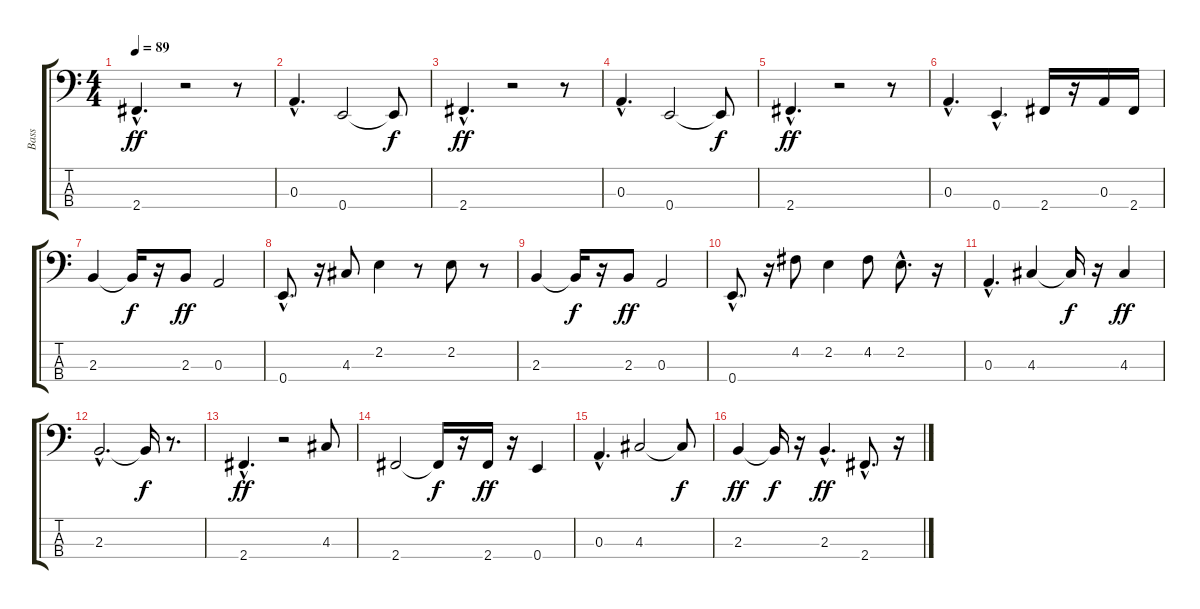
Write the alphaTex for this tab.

\track ("Bass" "Bass") {instrument electricbassfinger}
\staff {score tabs}
\tuning (G2 D2 A1 E1) {hide}
\ts (4 4)
\tempo 89
\clef f4
\ks c
2.4{hac}.4{d dy ff} r.2 r.8 |
0.3{hac}.4{d} 0.4.2 0.4{t}.8{dy f} |
2.4{hac}.4{d dy ff} r.2 r.8 |
0.3{hac}.4{d} 0.4.2 0.4{t}.8{dy f} |
2.4{hac}.4{d dy ff} r.2 r.8 |
0.3{hac}.4{d} 0.4{hac}.4{d} 2.4.16 r.16 0.3.16 2.4.16 |
2.3.4 2.3{t}.16{dy f} r.16 2.3.8{dy ff} 0.3.2 |
0.4{hac}.8{d} r.16 4.3.8 2.2.4 r.8 2.2.8 r.8 |
2.3.4 2.3{t}.16{dy f} r.16 2.3.8{dy ff} 0.3.2 |
0.4{hac}.8{d} r.16 4.2.8 2.2.4 4.2.8 2.2{hac}.8{d} r.16 |
0.3{hac}.4{d} 4.3.4 4.3{t}.16{dy f} r.16 4.3.4{dy ff} |
2.3{hac}.2{d} 2.3{t}.16{dy f} r.8{d} |
2.4{hac}.4{d dy ff} r.2 4.3.8 |
2.4.2 2.4{t}.16{dy f} r.16 2.4.16{dy ff} r.16 0.4.4 |
0.3{hac}.4{d} 4.3.2 4.3{t}.8{dy f} |
2.3.4{dy ff} 2.3{t}.16{dy f} r.16 2.3{hac}.4{d dy ff} 2.4{hac}.8{d} r.16
